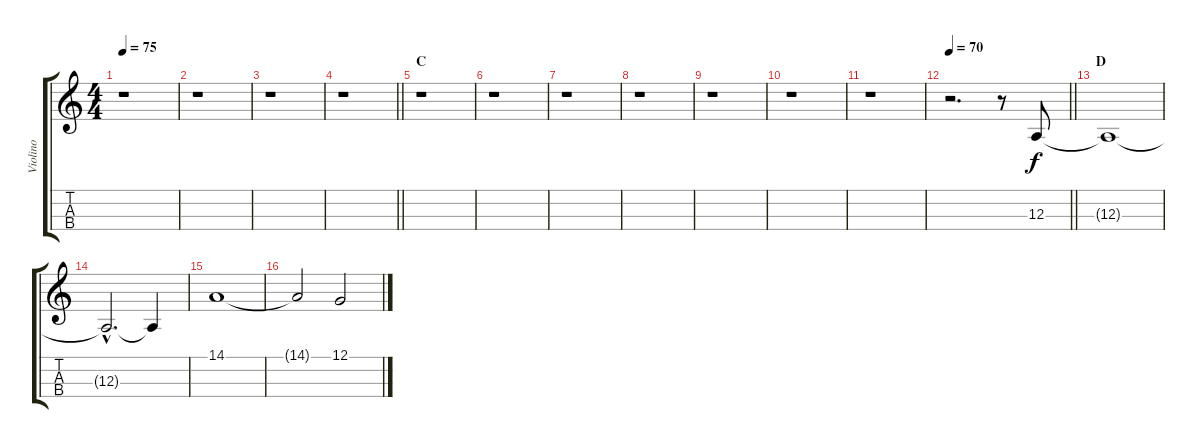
\track ("Violino" "Violino") {instrument violin}
\staff {score tabs}
\tuning (G3 D3 A2 E2) {hide}
\ts (4 4)
\tempo 75
\clef g2
\ks c
r.1{dy f} |
r.1 |
r.1 |
\barLineRight lightlight
r.1 |
\section ("" "C")
r.1 |
r.1 |
r.1 |
r.1 |
r.1 |
r.1 |
r.1 |
\tempo 70
\barLineRight lightlight
r.2{d} r.8 12.3.8 |
\section ("" "D")
12.3{t}.1 |
12.3{hac t}.2{d} 12.3{t}.4 |
14.1.1 |
14.1{t}.2 12.1.2
